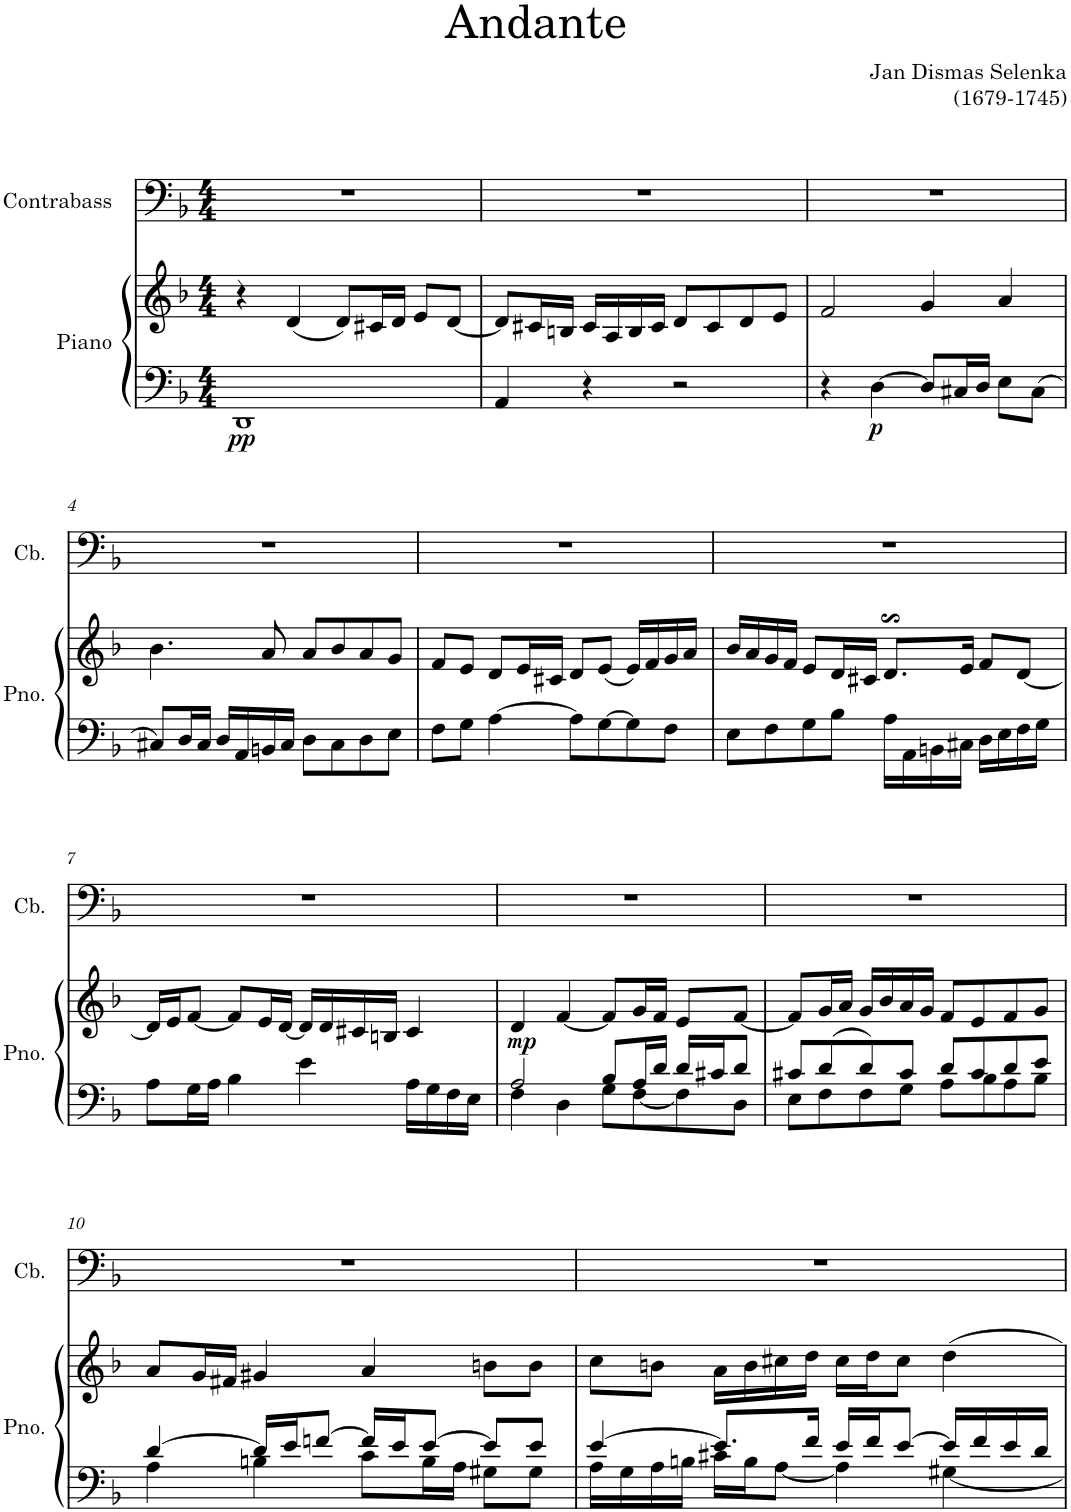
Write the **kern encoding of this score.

**kern	**kern	**dynam	**kern
*part2	*part2	*part2	*part1
*staff3	*staff2	*staff2/3	*staff1
*I"Piano	*	*	*I"Contrabass
*I'Pno.	*	*	*I'Cb.
*clefF4	*clefG2	*	*clefF4
*	*	*	*Trd7c12
*k[b-]	*k[b-]	*	*k[b-]
*M4/4	*M4/4	*	*M4/4
=1	=1	=1	=1
!	!	!LO:DY:b=2	!
1DD	4r	pp	1r
.	(4d/	.	.
.	8d/L)	.	.
.	16c#X/L	.	.
.	16d/JJ	.	.
.	8e/L	.	.
.	[8d/J	.	.
=2	=2	=2	=2
4AA/	8d/L]	.	1r
.	16c#X/L	.	.
.	16Bn/JJ	.	.
4r	16c#/LL	.	.
.	16A/	.	.
.	16B/	.	.
.	16c#/JJ	.	.
2r	8d/L	.	.
.	8c#/	.	.
.	8d/	.	.
.	8e/J	.	.
=3	=3	=3	=3
4r	2f/	.	1r
!	!	!LO:DY:b=2	!
[4D\	.	p	.
8D/L]	4g/	.	.
16C#X/L	.	.	.
16D/JJ	.	.	.
8E\L	4a/	.	.
8C#\J	.	.	.
!!LO:LB:g=z
=4	=4	=4	=4
8C#X/L	4.b-\	.	1r
16D/L	.	.	.
16C#/JJ	.	.	.
16D/LL	.	.	.
16AA/	.	.	.
16BBn/	8a/	.	.
16C#/JJ	.	.	.
8D\L	8a/L	.	.
8C#\	8b-/	.	.
8D\	8a/	.	.
8E\J	8g/J	.	.
=5	=5	=5	=5
8F\L	8f/L	.	1r
8G\J	8e/J	.	.
[4A\	8d/L	.	.
.	16e/L	.	.
.	16c#X/JJ	.	.
8A\L]	8d/L	.	.
[8G\	(8e/J	.	.
8G\]	16e/LL)	.	.
.	16f/	.	.
8F\J	16g/	.	.
.	16a/JJ	.	.
=6	=6	=6	=6
8E\L	16b-/LL	.	1r
.	16a/	.	.
8F\	16g/	.	.
.	16f/JJ	.	.
8G\	8e/L	.	.
8B-\J	16d/L	.	.
.	16c#X/JJ	.	.
16A\LL	8.ds$SS/L	.	.
16AA\	.	.	.
16BBn\	.	.	.
16C#X\JJ	16e/Jk	.	.
16D\LL	8f/L	.	.
16E\	.	.	.
16F\	[8d/J	.	.
16G\JJ	.	.	.
!!LO:LB:g=z
=7	=7	=7	=7
8A\L	16d/LL]	.	1r
.	16e/J	.	.
16G\L	[8f/J	.	.
16A\JJ	.	.	.
4B-\	8f/L]	.	.
.	16e/L	.	.
.	[16d/JJ	.	.
4e\	16d/LL]	.	.
.	16d/	.	.
.	16c#X/	.	.
.	16Bn/JJ	.	.
16A\LL	4c#/	.	.
16G\	.	.	.
16F\	.	.	.
16E\JJ	.	.	.
=8	=8	=8	=8
*^	*	*	*
!	!	!	!LO:DY:b=2	!
2A/	4F\	4d/	mp	1r
.	4D\	[4f/	.	.
8B-/L	8G\L	8f/L]	.	.
16A/L	[8F\	16g/L	.	.
16d/JJ	.	16f/JJ	.	.
16d/LL	8F\]	8e/L	.	.
16c#X/J	.	.	.	.
8d/J	8D\J	[8f/J	.	.
=9	=9	=9	=9	=9
8c#X/L	8E\L	8f/L]	.	1r
8d/	8F\	16g/L	.	.
.	.	16a/JJ	.	.
8d/	8F\	16g/LL	.	.
.	.	16b-/	.	.
8c#/J	8G\J	16a/	.	.
.	.	16g/JJ	.	.
8d/L	8A\L	8f/L	.	.
8c#/	8B-\	8e/	.	.
8d/	8A\	8f/	.	.
8e/J	8B-\J	8g/J	.	.
!!LO:LB:g=z
=10	=10	=10	=10	=10
[4d/	4A\	8a/L	.	1r
.	.	16g/L	.	.
.	.	16f#X/JJ	.	.
16d/LL]	4Bn\	4g#X/	.	.
16e/J	.	.	.	.
[8fn/J	.	.	.	.
16f/LL]	8c\L	4a/	.	.
16e/J	.	.	.	.
[8e/J	16B\L	.	.	.
.	16A\JJ	.	.	.
8e/L]	8G#X\L	8bn\L	.	.
8e/J	8G#\J	8b\J	.	.
=11	=11	=11	=11	=11
[4e/	16A\LL	8cc\L	.	1r
.	16G\	.	.	.
.	16A\	8bn\J	.	.
.	16Bn\JJ	.	.	.
8.e/L]	16c#X\LL	16a\LL	.	.
.	16B\J	16b\	.	.
.	[8A\J	16cc#X\	.	.
16f/Jk	.	16dd\JJ	.	.
16e/LL	4A\]	16cc#\LL	.	.
16f/J	.	16dd\J	.	.
[8e/J	.	8cc#\J	.	.
16e/LL]	[4G#X\	4dd\	.	.
16f/	.	.	.	.
16e/	.	.	.	.
16d/JJ	.	.	.	.
*v	*v	*	*	*
=	=	=	=
*-	*-	*-	*-
